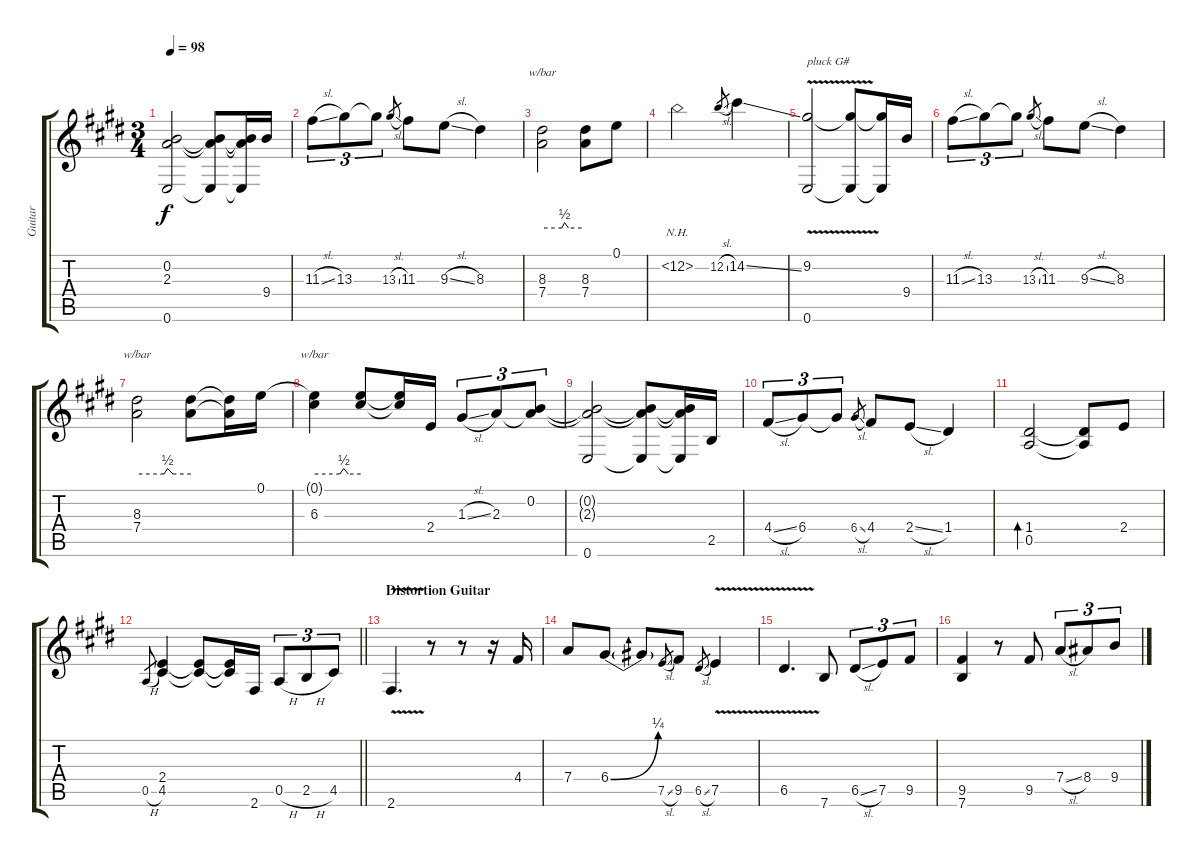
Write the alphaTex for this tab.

\track ("Guitar" "Guitar") {instrument electricguitarjazz}
\staff {score tabs}
\tuning (E4 B3 G3 D3 A2 E2) {hide}
\ts (3 4)
\tempo 98
\clef g2
\ks e
(0.2{t} 2.3{t} 0.6).2{dy f} (0.2{t} 2.3{t} 0.6{t}).8 (0.2{t} 2.3{t} 0.6{t}).16 9.4.16 |
11.3{sl}.8{tu (3 2)} 13.3.8{tu (3 2)} 13.3{t}.8{tu (3 2)} 13.3{sl}.8{gr} 11.3.8 9.3{sl}.8 8.3.4 |
(8.3 7.4).2{tbe (custom default 0 0 30 0 34 2 40 0 60 0)} (8.3 7.4).8 0.1.8 |
12.2{nh}.2 12.2{sl}.8{gr} 14.2{ss}.4 |
(9.2{v} 0.6).2{txt "pluck G#"} (9.2{t} 0.6{t}).8 (9.2{t} 0.6{t}).16 9.4.16 |
11.3{sl}.8{tu (3 2)} 13.3.8{tu (3 2)} 13.3{t}.8{tu (3 2)} 13.3{sl}.8{gr} 11.3.8 9.3{sl}.8 8.3.4 |
(8.3 7.4).2{tbe (custom default 0 0 30 0 34 2 40 0 60 0)} (8.3{t} 7.4{t}).8 (8.3{t} 7.4{t}).16 0.1.16 |
(0.1{t} 6.3).4{tbe (custom default 0 0 33 0 38 2 44 0 60 0)} (0.1{t} 6.3{t}).8 (0.1{t} 6.3{t}).16 2.4.16 1.3{sl}.8{tu (3 2)} 2.3.8{tu (3 2)} (0.2 2.3{t}).8{tu (3 2)} |
(0.2{t} 2.3{t} 0.6).2 (0.2{t} 2.3{t} 0.6{t}).8 (0.2{t} 2.3{t} 0.6{t}).16 2.5.16 |
4.4{sl}.8{tu (3 2)} 6.4.8{tu (3 2)} 6.4{t}.8{tu (3 2)} 6.4{sl}.8{gr} 4.4.8 2.4{sl}.8 1.4.4 |
(1.4 0.5).2{bd 480} (1.4{t} 0.5{t}).8 2.4.8 |
\barLineRight lightlight
0.5{h}.8{gr} (2.4 4.5).4 (2.4{t} 4.5{t}).8 (2.4{t} 4.5{t}).16 2.6.16{instrument distortionguitar} 0.5{h}.8{tu (3 2)} 2.5{h}.8{tu (3 2)} 4.5.8{tu (3 2)} |
\section ("" "Distortion Guitar")
2.6{v}.4{d} r.8 r.8 r.16 4.4.16 |
7.4.8 6.4{be (bend 0 0 60 1)}.8 6.4{t}.8 7.5{sl}.8{gr} 9.5.8 6.5{sl}.8{gr} 7.5{v}.4 |
6.5{v}.4{d} 7.6.8 6.5{sl}.8{tu (3 2)} 7.5.8{tu (3 2)} 9.5.8{tu (3 2)} |
(9.5 7.6).4 r.8 9.5.8 7.4{sl}.8{tu (3 2)} 8.4.8{tu (3 2)} 9.4.8{tu (3 2)}
